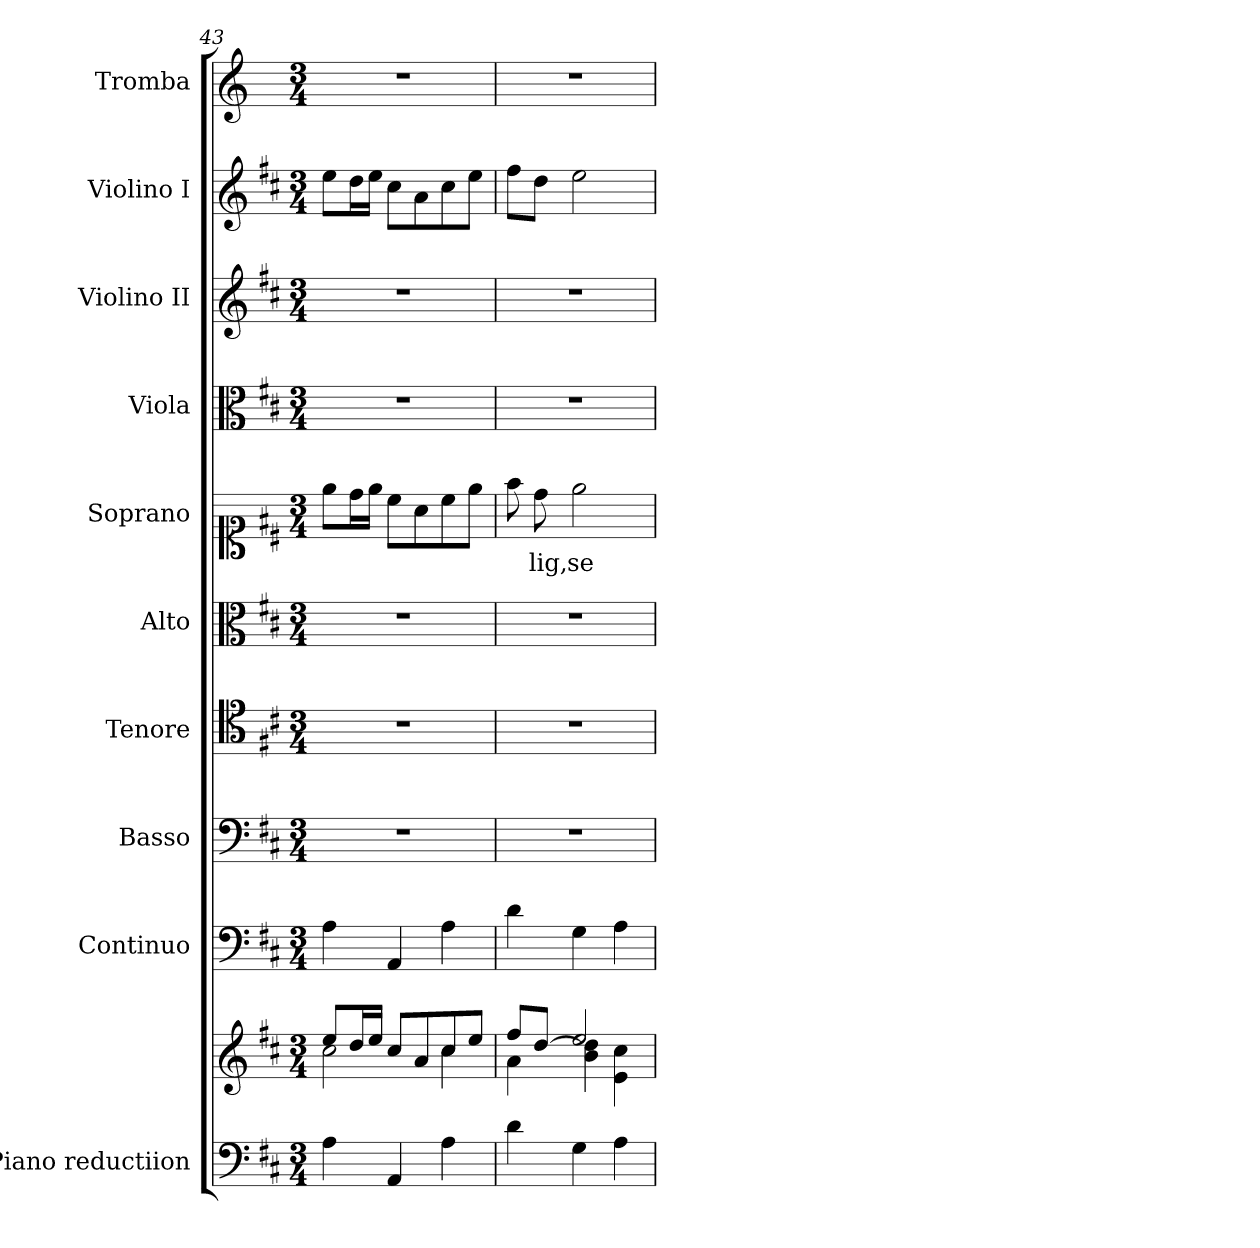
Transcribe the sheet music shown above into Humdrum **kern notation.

**kern	**kern	**kern	**kern	**kern	**kern	**kern	**text	**kern	**kern	**kern	**kern
*part10	*part10	*part9	*part8	*part7	*part6	*part5	*part5	*part4	*part3	*part2	*part1
*staff11	*staff10	*staff9	*staff8	*staff7	*staff6	*staff5	*staff5	*staff4	*staff3	*staff2	*staff1
*I"Piano reductiion	*	*I"Continuo	*I"Basso	*I"Tenore	*I"Alto	*I"Soprano	*	*I"Viola	*I"Violino II	*I"Violino I	*I"Tromba
*I'Pno	*	*	*	*	*	*	*	*I'Vla	*I'Vln	*I'Vln	*
*clefF4	*clefG2	*clefF4	*clefF4	*clefC4	*clefC3	*clefC1	*	*clefC3	*clefG2	*clefG2	*clefG2
*	*	*	*	*	*	*	*	*	*	*	*ITrd-1c-2
*k[f#c#]	*k[f#c#]	*k[f#c#]	*k[f#c#]	*k[f#c#]	*k[f#c#]	*k[f#c#]	*	*k[f#c#]	*k[f#c#]	*k[f#c#]	*k[f#c#]
*M3/4	*M3/4	*M3/4	*M3/4	*M3/4	*M3/4	*M3/4	*	*M3/4	*M3/4	*M3/4	*M3/4
=43	=43	=43	=43	=43	=43	=43	=43	=43	=43	=43	=43
*	*^	*	*	*	*	*	*	*	*	*	*
4A\	8ee/L	2cc#\	4A\	2.r	2.r	2.r	8ee\L	.	2.r	2.r	8ee\L	2.r
.	16dd/L	.	.	.	.	.	16dd\L	.	.	.	16dd\L	.
.	16ee/JJ	.	.	.	.	.	16ee\JJ	.	.	.	16ee\JJ	.
4AA/	8cc#/L	.	4AA/	.	.	.	8cc#\L	.	.	.	8cc#\L	.
.	8a/	.	.	.	.	.	8a\	.	.	.	8a\	.
4A\	8cc#/	4cc#\	4A\	.	.	.	8cc#\	.	.	.	8cc#\	.
.	8ee/J	.	.	.	.	.	8ee\J	.	.	.	8ee\J	.
=44	=44	=44	=44	=44	=44	=44	=44	=44	=44	=44	=44	=44
4d\	8ff#/L	4a\	4d\	2.r	2.r	2.r	8ff#\	.	2.r	2.r	8ff#\L	2.r
!	!	!	!	!	!	!	!	!LO:LY:b	!	!	!	!
.	[8dd/J	.	.	.	.	.	8dd\	-lig,	.	.	8dd\J	.
!	!	!	!	!	!	!	!	!LO:LY:b	!	!	!	!
4G\	2ee/	4b\ 4dd\]	4G\	.	.	.	2ee\	se-	.	.	2ee\	.
4A\	.	4e\ 4cc#\	4A\	.	.	.	.	.	.	.	.	.
*	*v	*v	*	*	*	*	*	*	*	*	*	*
=	=	=	=	=	=	=	=	=	=	=	=
*-	*-	*-	*-	*-	*-	*-	*-	*-	*-	*-	*-
